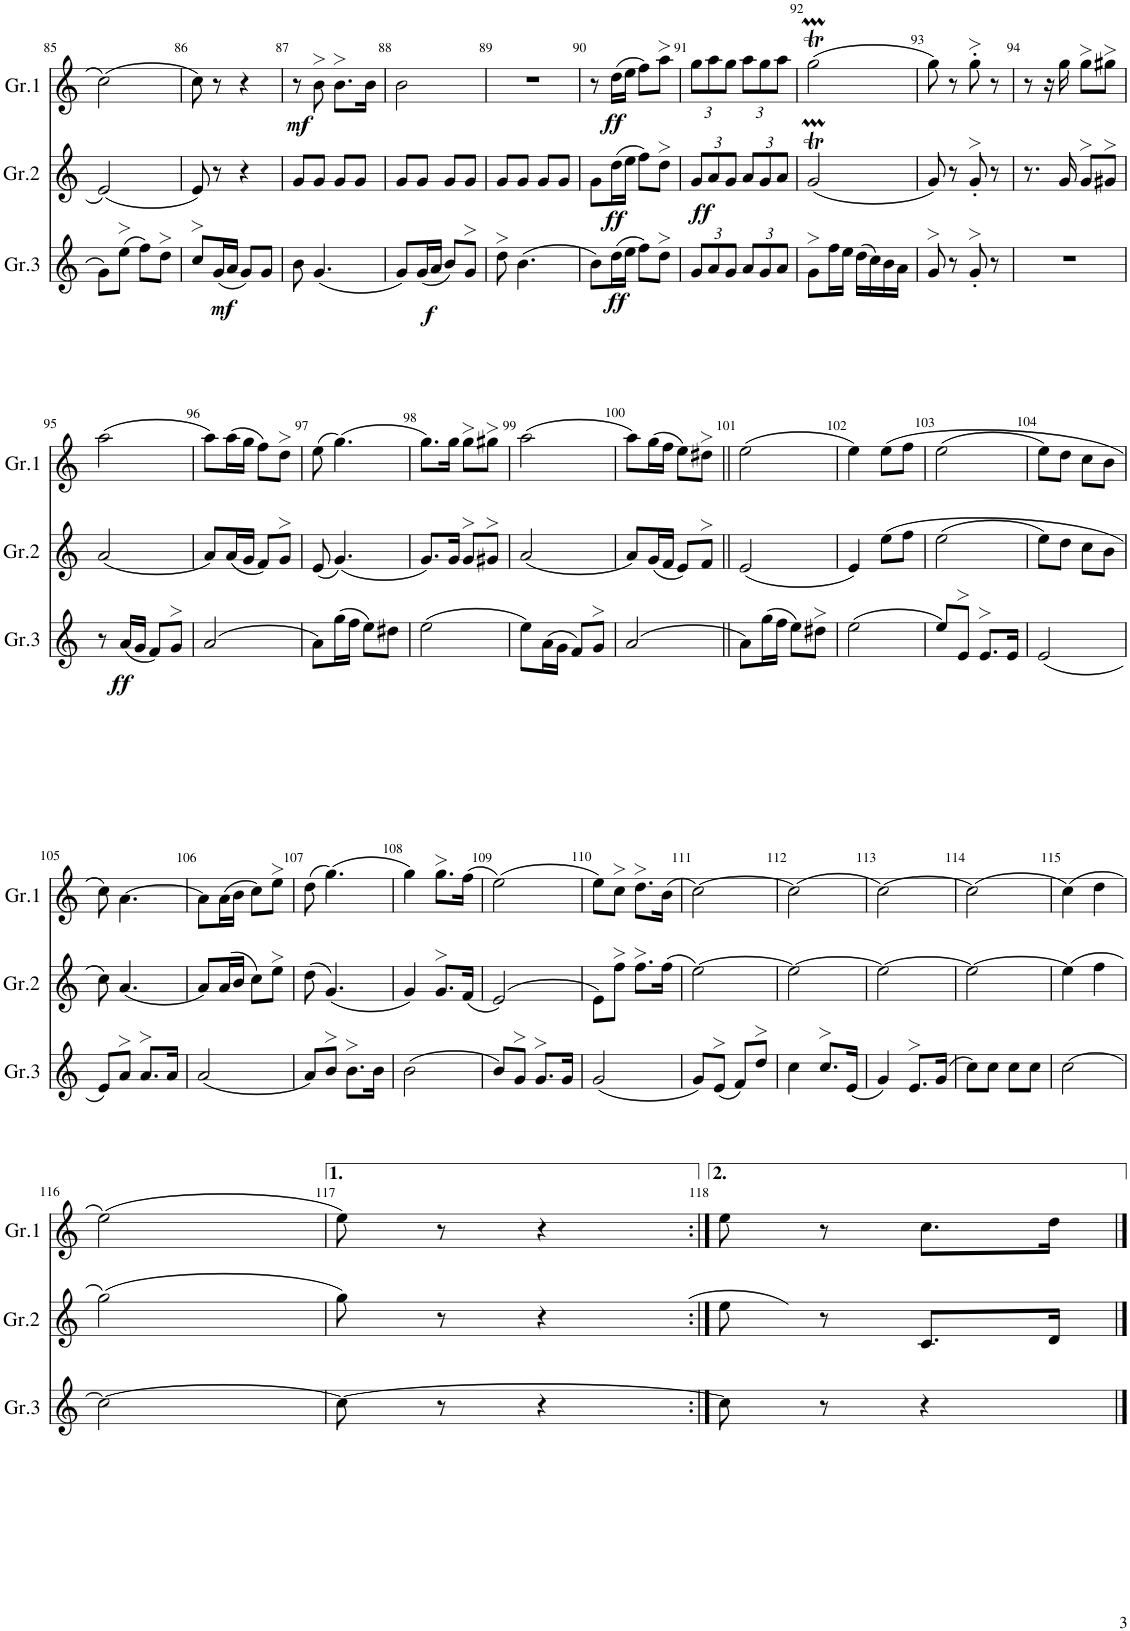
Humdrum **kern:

**kern	**dynam	**kern	**dynam	**kern	**dynam
*part3	*part3	*part2	*part2	*part1	*part1
*staff3	*staff3	*staff2	*staff2	*staff1	*staff1
*I"Gralla 3	*	*I"Gralla 2	*	*I"Gralla 1	*
*I'Gr.3	*	*I'Gr.2	*	*I'Gr.1	*
!!LO:PB:g=z
*clefG2	*	*clefG2	*	*clefG2	*
*k[]	*	*k[]	*	*k[]	*
*M2/4	*	*M2/4	*	*M2/4	*
=85	=85	=85	=85	=85	=85
8g\L	.	(2e/	.	(2cc\	.
(8ee>\J	.	.	.	.	.
8ff\L)	.	.	.	.	.
8dd>\J	.	.	.	.	.
=86	=86	=86	=86	=86	=86
8cc>/L	.	8e/)	.	8cc\)	.
!	!LO:DY:b	!	!	!	!
(16g/L	mf	8r	.	8r	.
16a/JJ	.	.	.	.	.
8g/L)	.	4r	.	4r	.
8g/J	.	.	.	.	.
=87	=87	=87	=87	=87	=87
!	!	!	!	!	!LO:DY:b
8b\	.	8g/L	.	8r	mf
(4.g/	.	8g/J	.	8b>\	.
.	.	8g/L	.	8.b>\L	.
.	.	8g/J	.	.	.
.	.	.	.	16b\Jk	.
=88	=88	=88	=88	=88	=88
8g/L)	.	8g/L	.	2b\	.
!	!LO:DY:b	!	!	!	!
(16g/L	f	8g/J	.	.	.
16a/JJ	.	.	.	.	.
8b/L)	.	8g/L	.	.	.
8g>/J	.	8g/J	.	.	.
=89	=89	=89	=89	=89	=89
8dd>\	.	8g/L	.	2r	.
(4.b\	.	8g/J	.	.	.
.	.	8g/L	.	.	.
.	.	8g/J	.	.	.
=90	=90	=90	=90	=90	=90
8b\L)	.	8g\L	.	8r	.
!	!LO:DY:b	!	!	!	!
!	!LO:DY:n=1:a	!	!	!	!LO:DY:b
(16dd\L	ff ff	(16dd\L	.	(16dd\LL	ff
16ee\JJ	.	16ee\JJ	.	16ee\JJ	.
8ff\L)	.	8ff\L)	.	8ff\L)	.
8dd>\J	.	8dd>\J	.	8aa>\J	.
=91	=91	=91	=91	=91	=91
*Xbrackettup	*	*Xbrackettup	*	*Xbrackettup	*
!	!	!	!LO:DY:b	!	!
12g/L	.	12g/L	ff	12gg\L	.
12a/	.	12a/	.	12aa\	.
12g/J	.	12g/J	.	12gg\J	.
12a/L	.	12a/L	.	12aa\L	.
12g/	.	12g/	.	12gg\	.
12a/J	.	12a/J	.	12aa\J	.
=92	=92	=92	=92	=92	=92
8g>\L	.	(2gTM/	.	(2ggTM\	.
16ff\L	.	.	.	.	.
16ee\JJ	.	.	.	.	.
(16dd\LL	.	.	.	.	.
16cc\)	.	.	.	.	.
16b\	.	.	.	.	.
16a\JJ	.	.	.	.	.
=93	=93	=93	=93	=93	=93
8g>/	.	8g/)	.	8gg\)	.
8r	.	8r	.	8r	.
8g'>/	.	8g'>/	.	8gg'>\	.
8r	.	8r	.	8r	.
=94	=94	=94	=94	=94	=94
2r	.	8.r	.	8r	.
.	.	.	.	16r	.
.	.	16g/	.	16gg\	.
.	.	8g>/L	.	8gg>\L	.
.	.	8g#X>/J	.	8gg#X>\J	.
!!LO:LB:g=z
=95	=95	=95	=95	=95	=95
8r	.	(2a/	.	(2aa\	.
!	!LO:DY:b	!	!	!	!
(16a/LL	ff	.	.	.	.
16g/JJ	.	.	.	.	.
8f/L)	.	.	.	.	.
8g>/J	.	.	.	.	.
=96	=96	=96	=96	=96	=96
(2a/	.	8a/L)	.	8aa\L)	.
.	.	(16a/L	.	(16aa\L	.
.	.	16g/JJ	.	16gg\JJ	.
.	.	8f/L)	.	8ff\L)	.
.	.	8g>/J	.	8dd>\J	.
=97	=97	=97	=97	=97	=97
8a\L)	.	(8e/	.	(8ee\	.
(16gg\L	.	(4.g/)	.	(4.gg\)	.
16ff\JJ	.	.	.	.	.
8ee\L)	.	.	.	.	.
8dd#X\J	.	.	.	.	.
=98	=98	=98	=98	=98	=98
(2ee\	.	8.g/L)	.	8.gg\L)	.
.	.	16g/Jk	.	16gg\Jk	.
.	.	8g>/L	.	8gg>\L	.
.	.	8g#X>/J	.	8gg#X>\J	.
=99	=99	=99	=99	=99	=99
8ee\L)	.	(2a/	.	(2aa\	.
(16a\L	.	.	.	.	.
16g\JJ	.	.	.	.	.
8f/L)	.	.	.	.	.
8g>/J	.	.	.	.	.
=100	=100	=100	=100	=100	=100
(2a/	.	8a/L)	.	8aa\L)	.
.	.	(16g/L	.	(16gg\L	.
.	.	16f/JJ	.	16ff\JJ	.
.	.	8e/L)	.	8ee\L)	.
.	.	8f>/J	.	8dd#X>\J	.
=101||	=101||	=101||	=101||	=101||	=101||
8a\L)	.	(2e/	.	(2ee\	.
(16gg\L	.	.	.	.	.
16ff\JJ	.	.	.	.	.
8ee\L)	.	.	.	.	.
8dd#X>\J	.	.	.	.	.
=102	=102	=102	=102	=102	=102
(2ee\	.	4e/)	.	4ee\)	.
.	.	(8ee\L	.	(8ee\L	.
.	.	8ff\J	.	8ff\J	.
=103	=103	=103	=103	=103	=103
8ee/L)	.	(2ee\	.	(2ee\	.
8e>/J	.	.	.	.	.
8.e>/L	.	.	.	.	.
16e/Jk	.	.	.	.	.
=104	=104	=104	=104	=104	=104
(2e/	.	8ee\L)	.	8ee\L)	.
.	.	8dd\J	.	8dd\J	.
.	.	8cc\L	.	8cc\L	.
.	.	8b\J	.	8b\J	.
!!LO:LB:g=z
=105	=105	=105	=105	=105	=105
8e/L)	.	8cc\)	.	8cc\)	.
8a>/J	.	(4.a/	.	[4.a\	.
8.a>/L	.	.	.	.	.
16a/Jk	.	.	.	.	.
=106	=106	=106	=106	=106	=106
(2a/	.	8a/L)	.	8a\L]	.
.	.	(16a/L	.	(16a\L	.
.	.	16b/JJ	.	16b\JJ	.
.	.	8cc\L)	.	8cc\L)	.
.	.	8ee>\J	.	8ee>\J	.
=107	=107	=107	=107	=107	=107
8a/L)	.	(8dd\	.	(8dd\	.
8b>/J	.	(4.g/)	.	(4.gg\)	.
8.b>\L	.	.	.	.	.
16b\Jk	.	.	.	.	.
=108	=108	=108	=108	=108	=108
(2b\	.	4g/)	.	4gg\)	.
.	.	8.g>/L	.	8.gg>\L	.
.	.	(16f/Jk	.	(16ff\Jk	.
=109	=109	=109	=109	=109	=109
8b/L)	.	(2e/)	.	(2ee\)	.
8g>/J	.	.	.	.	.
8.g>/L	.	.	.	.	.
16g/Jk	.	.	.	.	.
=110	=110	=110	=110	=110	=110
(2g/	.	8e\L)	.	8ee\L)	.
.	.	8ff>\J	.	8cc>\J	.
.	.	8.ff>\L	.	8.dd>\L	.
.	.	(16ff\Jk	.	(16b\Jk	.
=111	=111	=111	=111	=111	=111
8g/L)	.	[2ee\)	.	[2cc\)	.
(8e>/J	.	.	.	.	.
8f/L)	.	.	.	.	.
8dd>/J	.	.	.	.	.
=112	=112	=112	=112	=112	=112
4cc\	.	2ee\_	.	(2cc\]	.
8.cc>/L	.	.	.	.	.
(16e/Jk	.	.	.	.	.
=113	=113	=113	=113	=113	=113
4g/)	.	2ee\_	.	[2cc\)	.
8.e>/L	.	.	.	.	.
(16g/Jk	.	.	.	.	.
=114	=114	=114	=114	=114	=114
8cc\L)	.	2ee\_	.	(2cc\]	.
8cc\J	.	.	.	.	.
8cc\L	.	.	.	.	.
8cc\J	.	.	.	.	.
=115	=115	=115	=115	=115	=115
[2cc\	.	(4ee\]	.	(4cc\)	.
.	.	4ff\	.	4dd\	.
!!LO:LB:g=z
=116	=116	=116	=116	=116	=116
2cc\_	.	(2gg\)	.	(2ee\)	.
=117	=117	=117	=117	=117	=117
8cc\_	.	8gg\)	.	8ee\)	.
8r	.	8r	.	8r	.
4r	.	4r	.	4r	.
=118:|!	=118:|!	=118:|!	=118:|!	=118:|!	=118:|!
8cc\]	.	(8ee\	.	8ee\	.
8r	.	8r)	.	8r	.
4r	.	8.c/L	.	8.cc\L	.
.	.	16d/Jk	.	16dd\Jk	.
==	==	==	==	==	==
*-	*-	*-	*-	*-	*-
